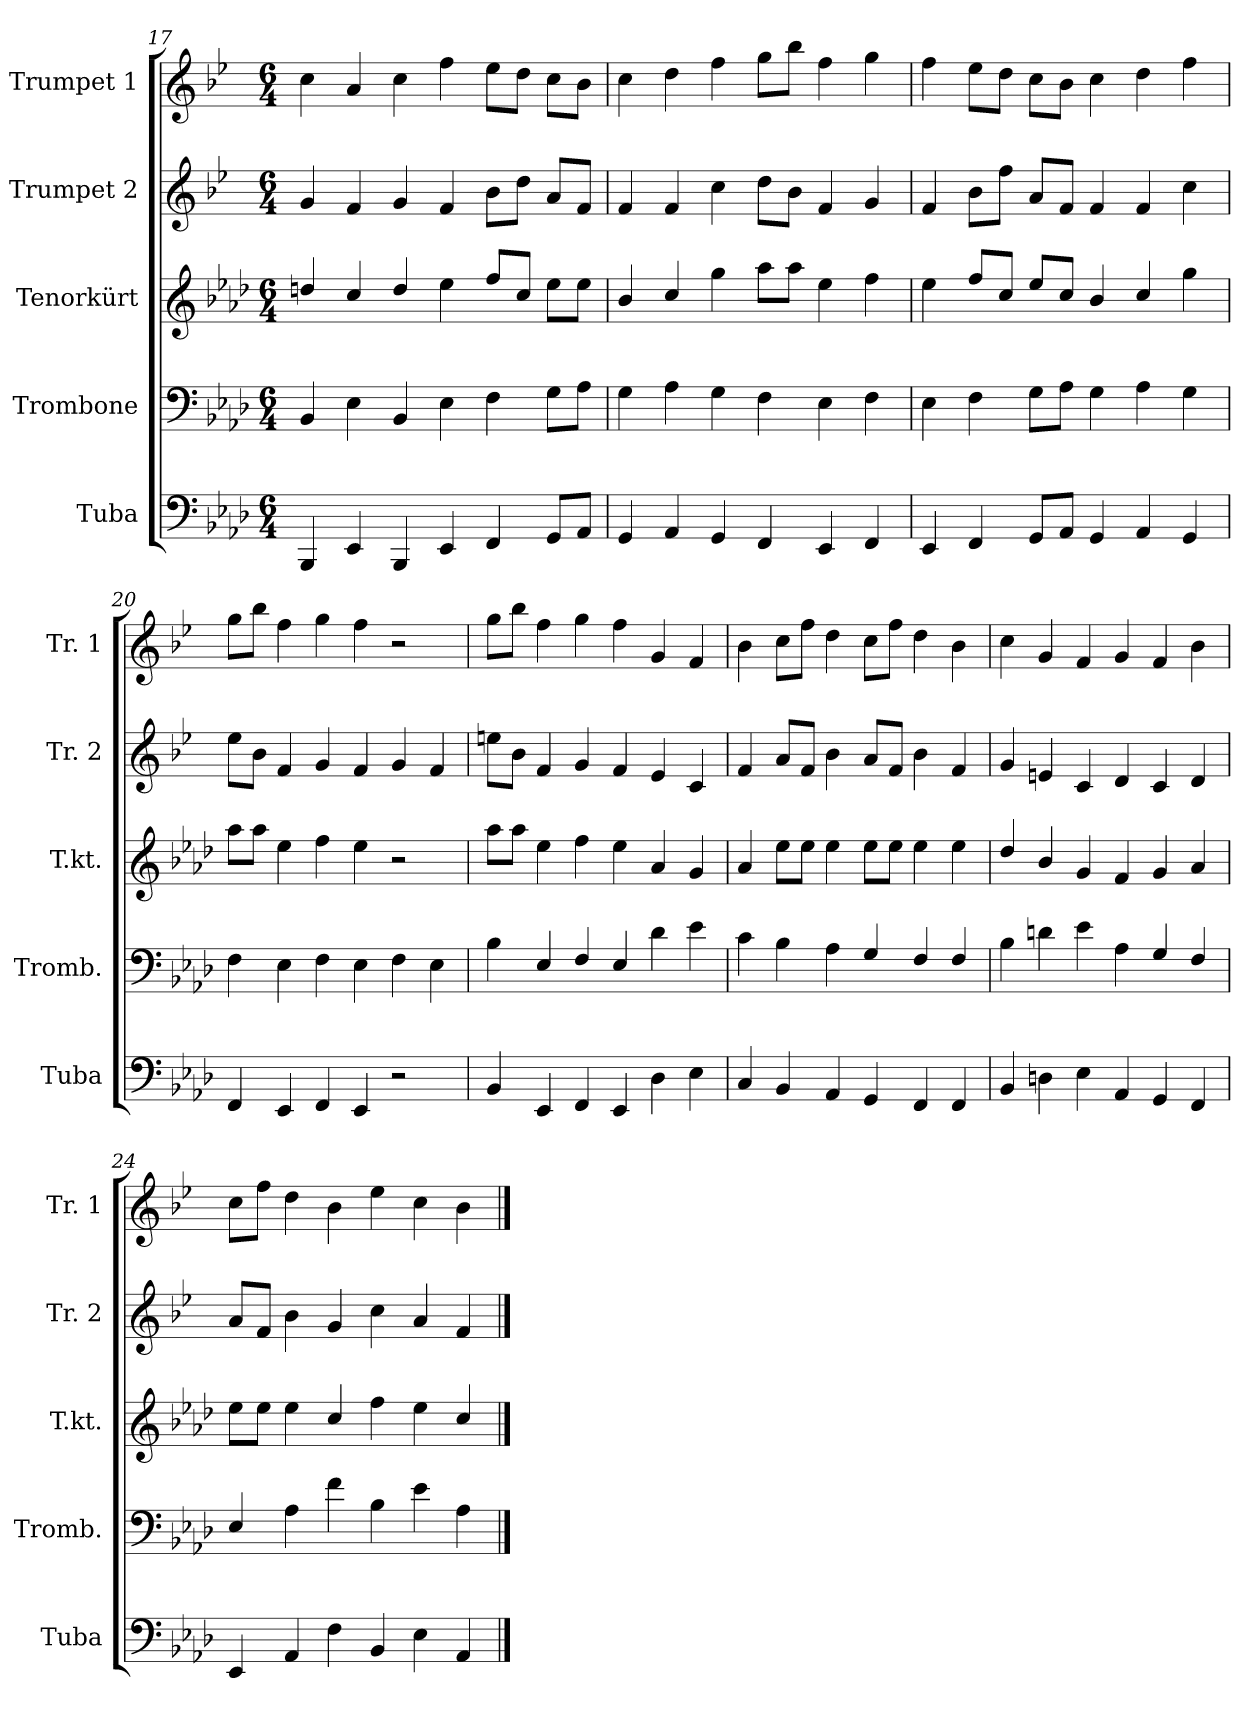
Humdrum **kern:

**kern	**kern	**kern	**kern	**kern
*part5	*part4	*part3	*part2	*part1
*staff5	*staff4	*staff3	*staff2	*staff1
*I"Tuba	*I"Trombone	*I"Tenorkürt	*I"Trumpet  2	*I"Trumpet 1
*I'Tuba	*I'Tromb.	*I'T.kt.	*I'Tr. 2	*I'Tr. 1
*clefF4	*clefF4	*clefG2	*clefG2	*clefG2
*	*	*ITrd8c14	*ITrd1c2	*ITrd1c2
*k[b-e-a-d-]	*k[b-e-a-d-]	*k[b-e-a-d-]	*k[b-e-a-d-]	*k[b-e-a-d-]
*M6/4	*M6/4	*M6/4	*M6/4	*M6/4
=17	=17	=17	=17	=17
4BBB-/	4BB-/	4dn/	4f/	4b-\
4EE-/	4E-\	4c/	4e-/	4g/
4BBB-/	4BB-/	4d/	4f/	4b-\
4EE-/	4E-\	4e-\	4e-/	4ee-\
4FF/	4F\	8f/L	8a-\L	8dd-\L
.	.	8c/J	8cc\J	8cc\J
8GG/L	8G\L	8e-\L	8g/L	8b-\L
8AA-/J	8A-\J	8e-\J	8e-/J	8a-\J
=18	=18	=18	=18	=18
4GG/	4G\	4B-/	4e-/	4b-\
4AA-/	4A-\	4c/	4e-/	4cc\
4GG/	4G\	4g\	4b-\	4ee-\
4FF/	4F\	8a-\L	8cc\L	8ff\L
.	.	8a-\J	8a-\J	8aa-\J
4EE-/	4E-\	4e-\	4e-/	4ee-\
4FF/	4F\	4f\	4f/	4ff\
=19	=19	=19	=19	=19
4EE-/	4E-\	4e-\	4e-/	4ee-\
4FF/	4F\	8f/L	8a-\L	8dd-\L
.	.	8c/J	8ee-\J	8cc\J
8GG/L	8G\L	8e-/L	8g/L	8b-\L
8AA-/J	8A-\J	8c/J	8e-/J	8a-\J
4GG/	4G\	4B-/	4e-/	4b-\
4AA-/	4A-\	4c/	4e-/	4cc\
4GG/	4G\	4g\	4b-\	4ee-\
=20	=20	=20	=20	=20
4FF/	4F\	8a-\L	8dd-\L	8ff\L
.	.	8a-\J	8a-\J	8aa-\J
4EE-/	4E-\	4e-\	4e-/	4ee-\
4FF/	4F\	4f\	4f/	4ff\
4EE-/	4E-\	4e-\	4e-/	4ee-\
2r	4F\	2r	4f/	2r
.	4E-\	.	4e-/	.
=21	=21	=21	=21	=21
4BB-/	4B-\	8a-\L	8ddn\L	8ff\L
.	.	8a-\J	8a-\J	8aa-\J
4EE-/	4E-/	4e-\	4e-/	4ee-\
4FF/	4F/	4f\	4f/	4ff\
4EE-/	4E-/	4e-\	4e-/	4ee-\
4D-\	4d-\	4A-/	4d-/	4f/
4E-\	4e-\	4G/	4B-/	4e-/
=22	=22	=22	=22	=22
4C/	4c\	4A-/	4e-/	4a-\
4BB-/	4B-\	8e-\L	8g/L	8b-\L
.	.	8e-\J	8e-/J	8ee-\J
4AA-/	4A-\	4e-\	4a-\	4cc\
4GG/	4G/	8e-\L	8g/L	8b-\L
.	.	8e-\J	8e-/J	8ee-\J
4FF/	4F/	4e-\	4a-\	4cc\
4FF/	4F/	4e-\	4e-/	4a-\
!!LO:LB:g=z
=23	=23	=23	=23	=23
4BB-/	4B-\	4d-/	4f/	4b-\
4Dn\	4dn\	4B-/	4dn/	4f/
4E-\	4e-\	4G/	4B-/	4e-/
4AA-/	4A-\	4F/	4c/	4f/
4GG/	4G/	4G/	4B-/	4e-/
4FF/	4F/	4A-/	4c/	4a-\
=24	=24	=24	=24	=24
4EE-/	4E-/	8e-\L	8g/L	8b-\L
.	.	8e-\J	8e-/J	8ee-\J
4AA-/	4A-\	4e-\	4a-\	4cc\
4F\	4f\	4c/	4f/	4a-\
4BB-/	4B-\	4f\	4b-\	4dd-\
4E-\	4e-\	4e-\	4g/	4b-\
4AA-/	4A-\	4c/	4e-/	4a-\
==	==	==	==	==
*-	*-	*-	*-	*-
